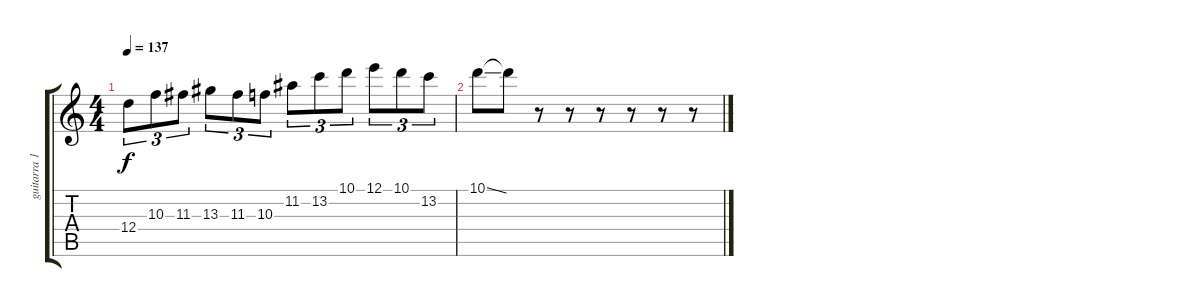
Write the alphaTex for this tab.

\track ("guitarra 1" "guitarra 1") {instrument distortionguitar}
\staff {score tabs}
\tuning (E4 B3 G3 D3 A2 E2) {hide}
\ts (4 4)
\tempo 137
\clef g2
\ks c
12.4.8{tu (3 2) dy f} 10.3.8{tu (3 2)} 11.3.8{tu (3 2)} 13.3.8{tu (3 2)} 11.3.8{tu (3 2)} 10.3.8{tu (3 2)} 11.2.8{tu (3 2)} 13.2.8{tu (3 2)} 10.1.8{tu (3 2)} 12.1.8{tu (3 2)} 10.1.8{tu (3 2)} 13.2.8{tu (3 2)} |
10.1{ss}.8 10.1{t}.8 r.8 r.8 r.8 r.8 r.8 r.8
